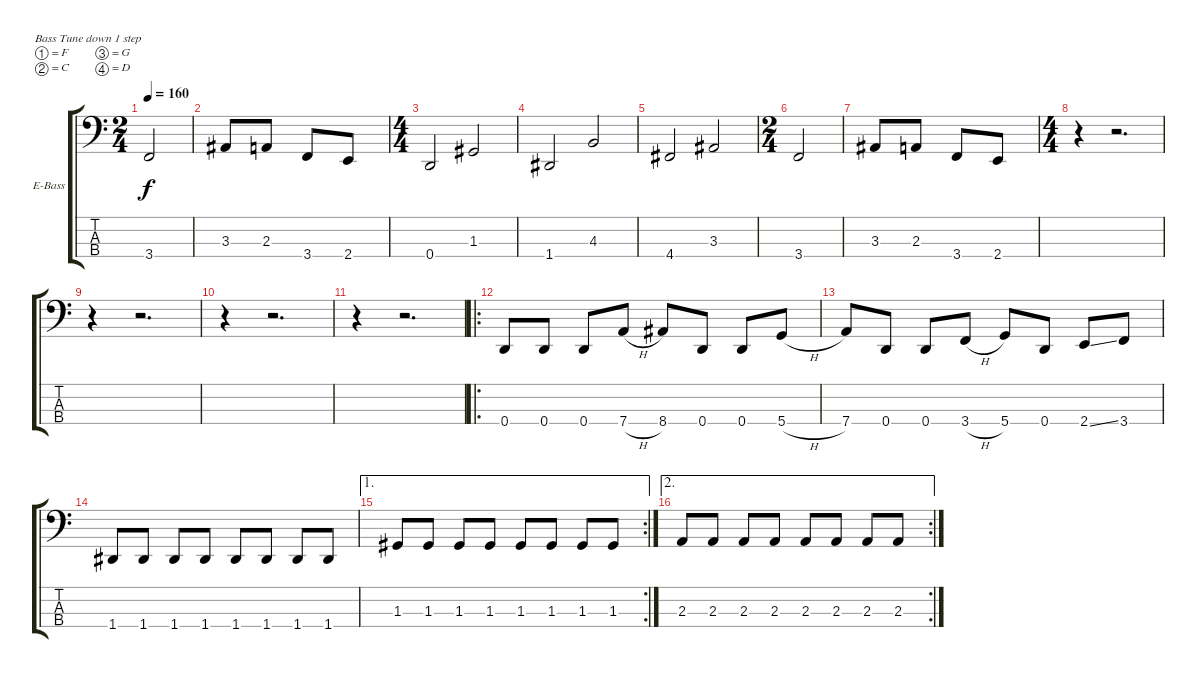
\bracketExtendMode groupsimilarinstruments
\firstSystemTrackNameOrientation horizontal
\otherSystemsTrackNameOrientation horizontal
\track ("Bass" "E-Bass") {instrument electricbasspick}
\staff {score tabs}
\tuning (F2 C2 G1 D1)
\ts (2 4)
\beaming (8 2 2)
\tempo 160
\clef f4
\ks c
3.4.2{dy f} |
3.3.8 2.3.8 3.4.8 2.4.8 |
\ts (4 4)
\beaming (8 2 2 2 2)
0.4.2 1.3.2 |
1.4.2 4.3.2 |
4.4.2 3.3.2 |
\ts (2 4)
\beaming (8 2 2)
3.4.2 |
3.3.8 2.3.8 3.4.8 2.4.8 |
\ts (4 4)
\beaming (8 2 2 2 2)
r.4 r.2{d} |
r.4 r.2{d} |
r.4 r.2{d} |
r.4 r.2{d} |
\ro
0.4.8 0.4.8 0.4.8 7.4{h}.8 8.4.8 0.4.8 0.4.8 5.4{h}.8 |
7.4.8 0.4.8 0.4.8 3.4{h}.8 5.4.8 0.4.8 2.4{ss}.8 3.4.8 |
1.4.8 1.4.8 1.4.8 1.4.8 1.4.8 1.4.8 1.4.8 1.4.8 |
\ae 1
\rc 2
1.3.8 1.3.8 1.3.8 1.3.8 1.3.8 1.3.8 1.3.8 1.3.8 |
\ae 2
\rc 2
2.3.8 2.3.8 2.3.8 2.3.8 2.3.8 2.3.8 2.3.8 2.3.8
